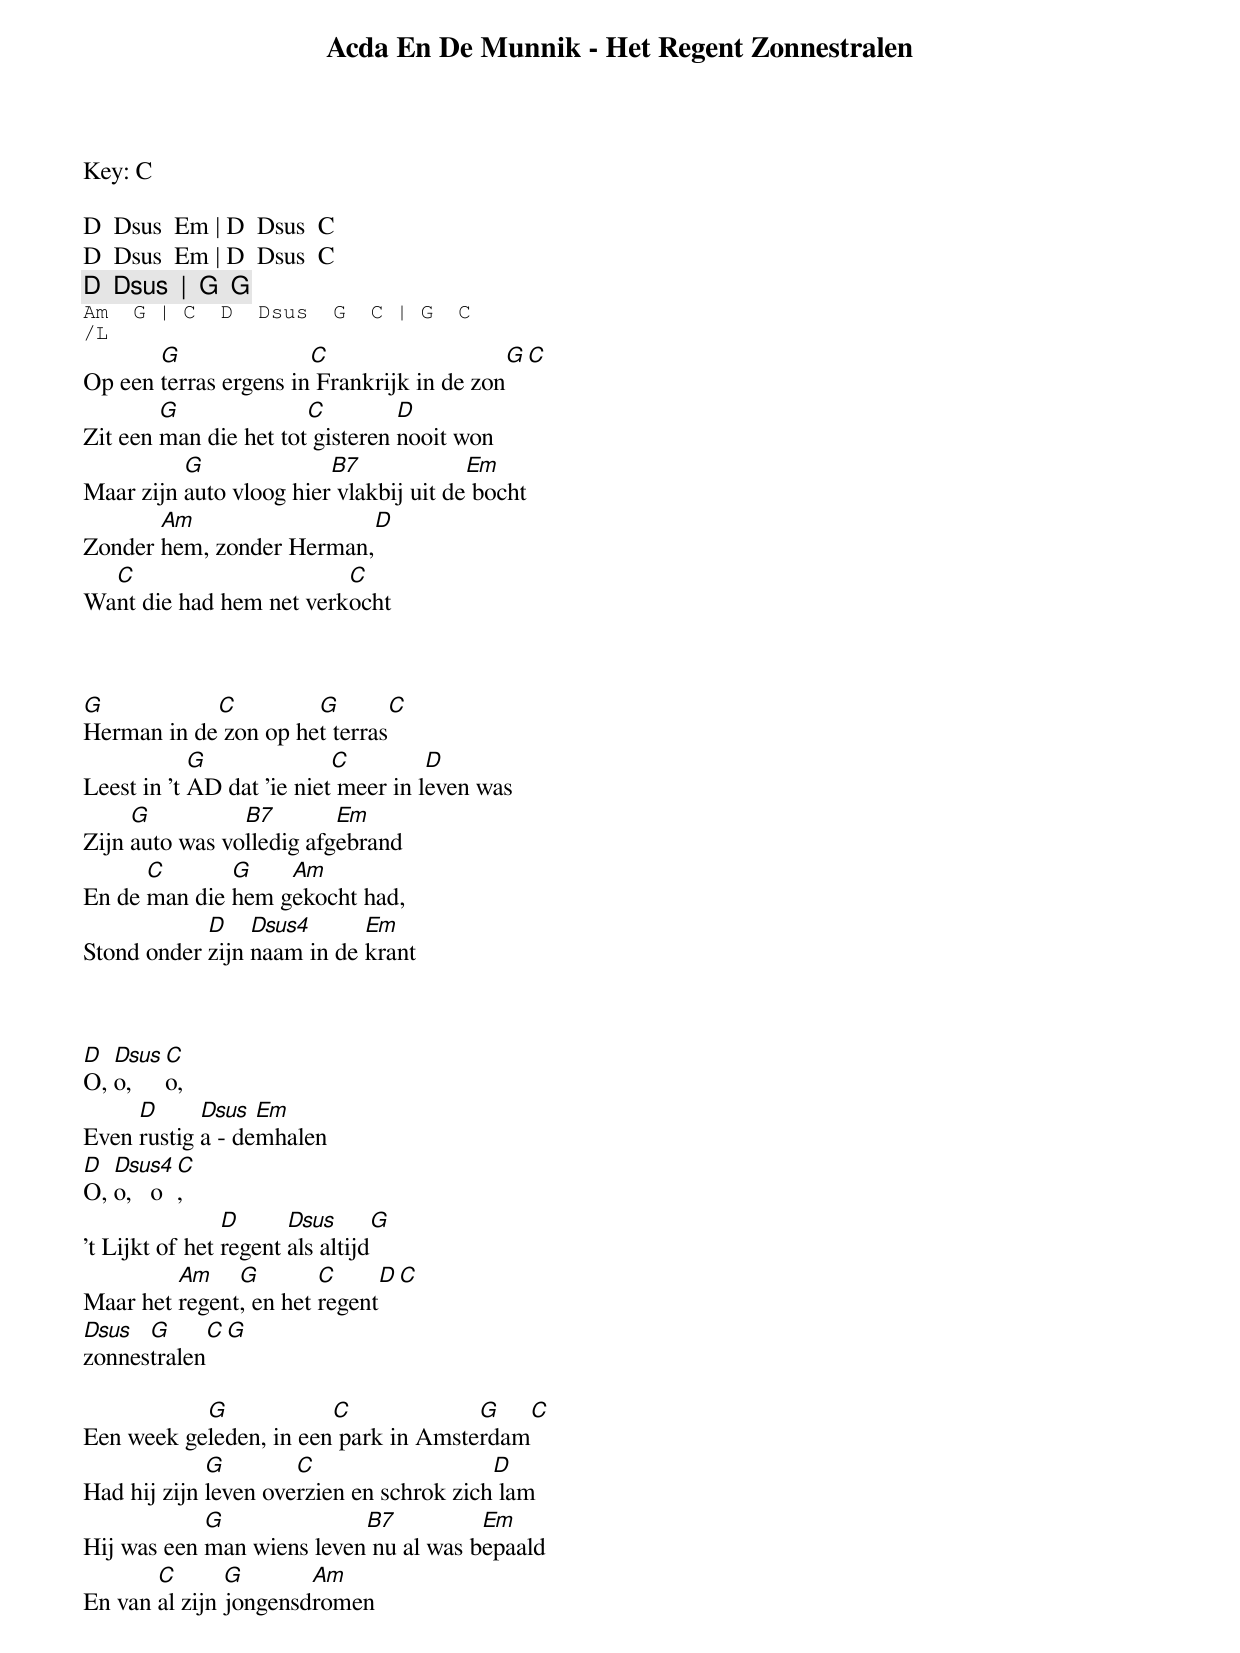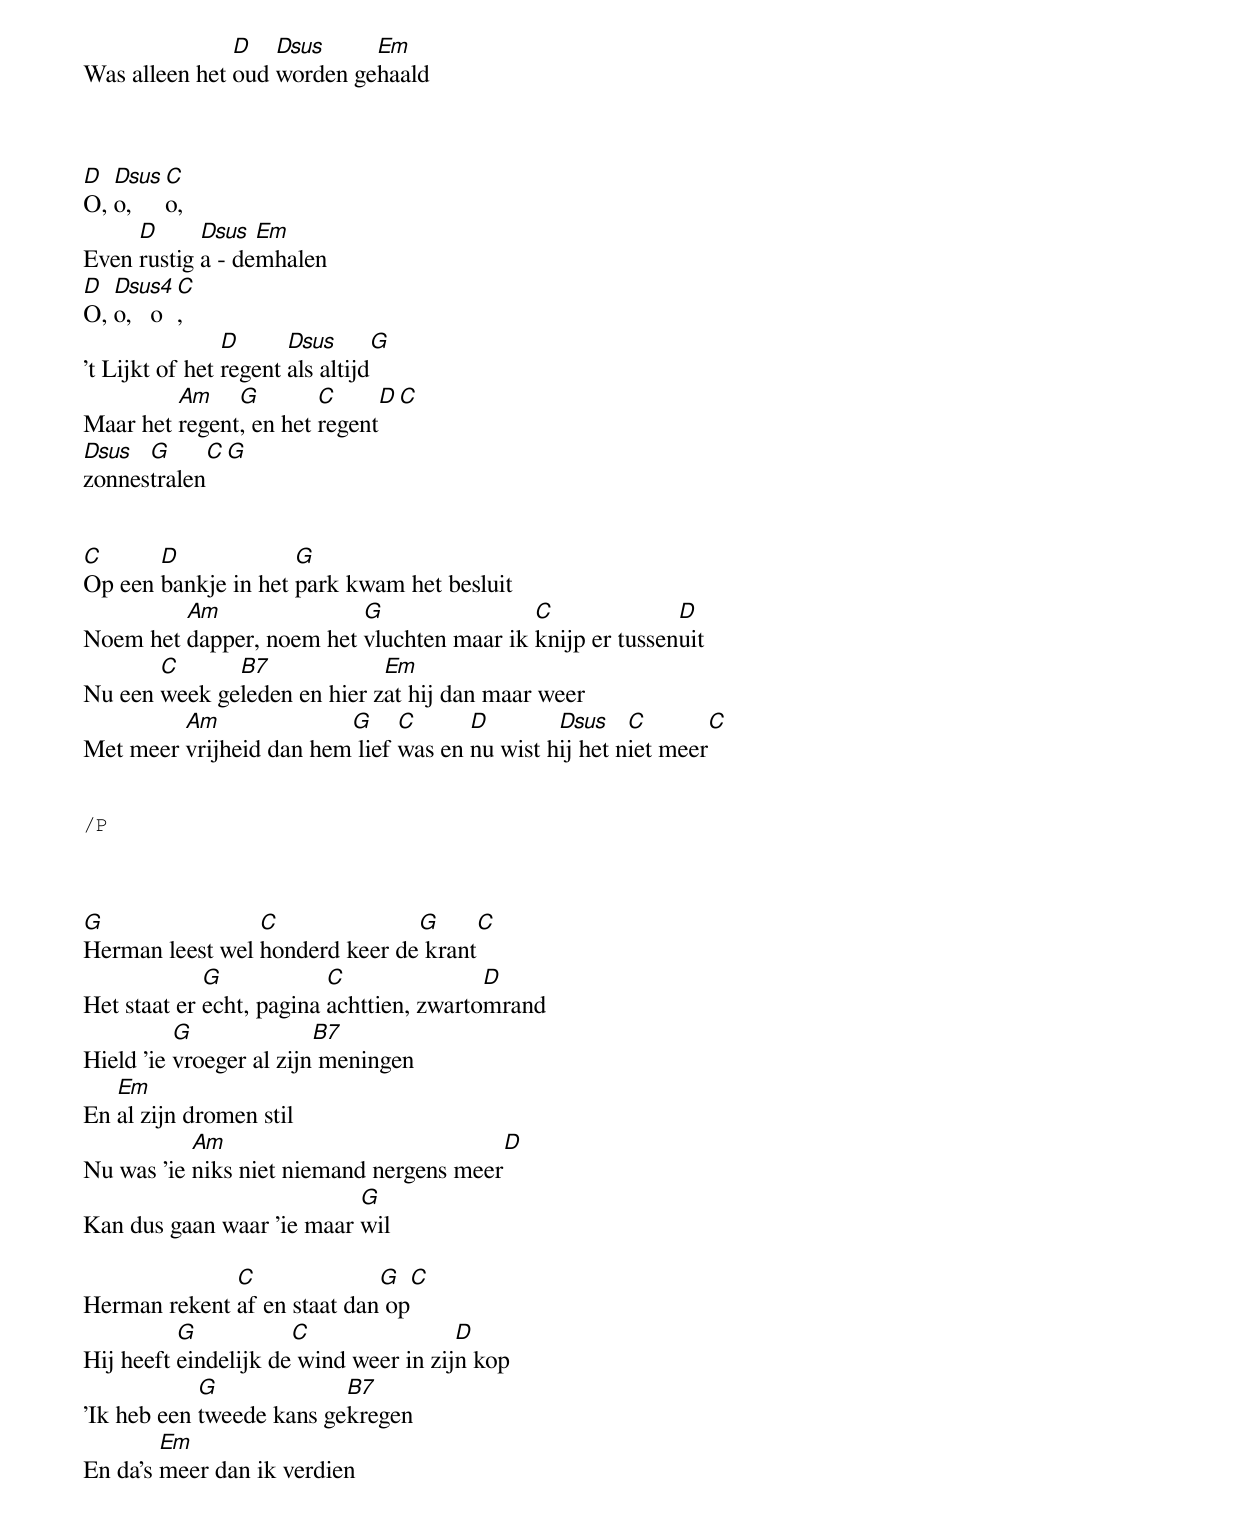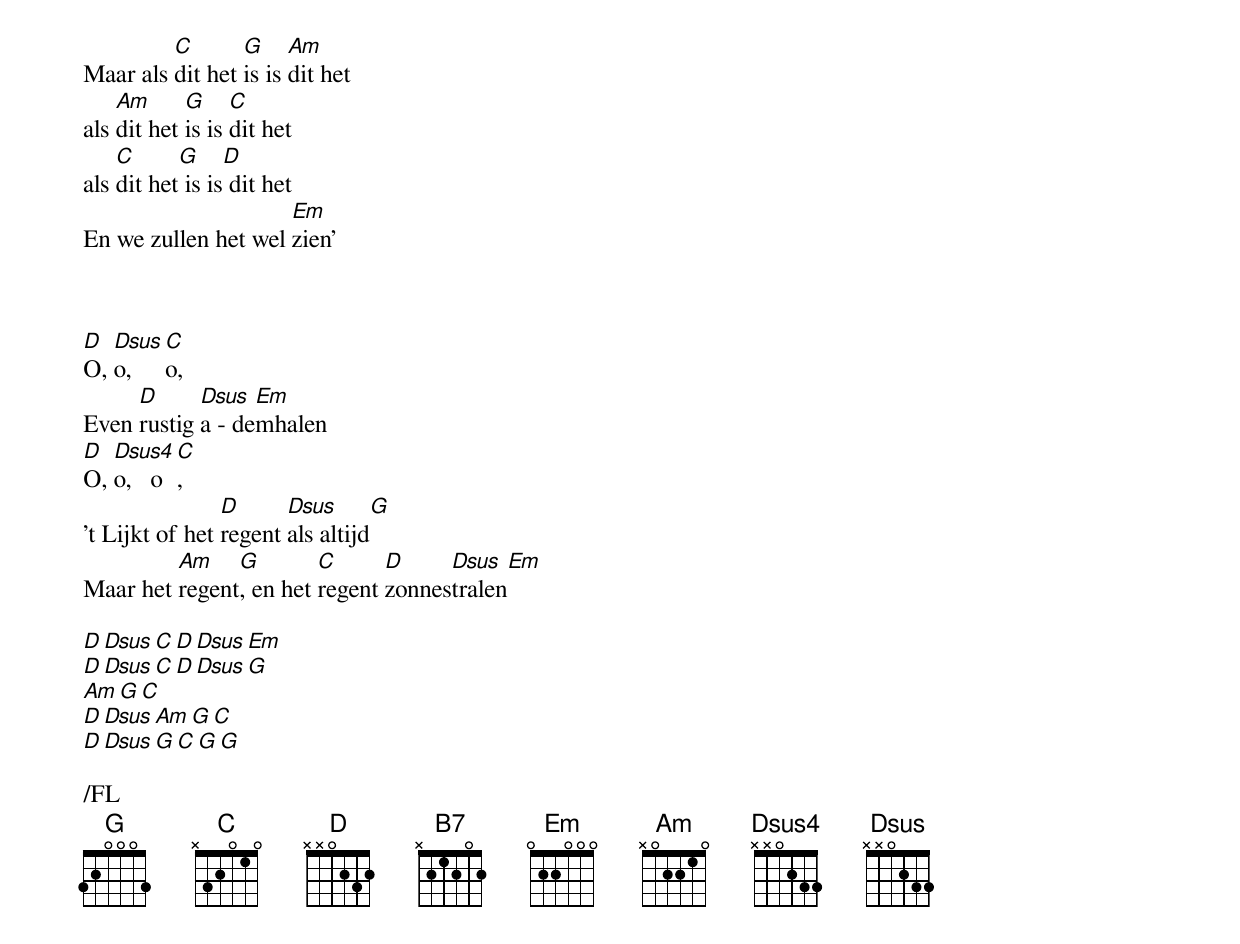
Acda En De Munnik - Het Regent Zonnestralen
Key: C
BPM: 110

D  Dsus  Em | D  Dsus  C
D  Dsus  Em | D  Dsus  C
D  Dsus  |  G  G
Am  G | C  D  Dsus  G  C | G  C
/L
       G               C                        G        C
Op een terras ergens in Frankrijk in de zon
        G              C         D
Zit een man die het tot gisteren nooit won
          G              B7             Em
Maar zijn auto vloog hier vlakbij uit de bocht
       Am                    D
Zonder hem, zonder Herman,
  C                      C
Want die had hem net verkocht



G           C         G       C
Herman in de zon op het terras
            G              C         D
Leest in 't AD dat 'ie niet meer in leven was
     G          B7        Em
Zijn auto was volledig afgebrand
      C       G    Am
En de man die hem gekocht had,
            D    Dsus4      Em
Stond onder zijn naam in de krant



D  Dsus C
O, o,   o,
     D      Dsus  Em
Even rustig a - demhalen
D  Dsus4 C
O, o,   o,
                D      Dsus      G
't Lijkt of het regent als altijd
         Am    G        C      D        C
Maar het regent, en het regent
Dsus  G      C     G
zonnestralen

           G            C             G    C
Een week geleden, in een park in Amsterdam
             G        C                   D
Had hij zijn leven overzien en schrok zich lam
            G              B7          Em
Hij was een man wiens leven nu al was bepaald
       C       G       Am
En van al zijn jongensdromen
               D   Dsus     Em
Was alleen het oud worden gehaald



D  Dsus C
O, o,   o,
     D      Dsus  Em
Even rustig a - demhalen
D  Dsus4 C
O, o,   o,
                D      Dsus      G
't Lijkt of het regent als altijd
         Am    G        C      D        C
Maar het regent, en het regent
Dsus  G      C     G
zonnestralen


C      D             G
Op een bankje in het park kwam het besluit
         Am               G                C              D
Noem het dapper, noem het vluchten maar ik knijp er tussenuit
       C      B7             Em
Nu een week geleden en hier zat hij dan maar weer
         Am              G     C      D        Dsus    C          C
Met meer vrijheid dan hem lief was en nu wist hij het niet meer


/P



G                C              G        C
Herman leest wel honderd keer de krant
             G            C               D
Het staat er echt, pagina achttien, zwartomrand
          G              B7
Hield 'ie vroeger al zijn meningen
   Em
En al zijn dromen stil
           Am                               D
Nu was 'ie niks niet niemand nergens meer
                           G
Kan dus gaan waar 'ie maar wil

              C              G       C
Herman rekent af en staat dan op
          G           C                D
Hij heeft eindelijk de wind weer in zijn kop
            G             B7
'Ik heb een tweede kans gekregen
        Em
En da's meer dan ik verdien
         C       G     Am
Maar als dit het is is dit het
    Am      G     C
als dit het is is dit het
    C      G     D
als dit het is is dit het
                     Em
En we zullen het wel zien'



D  Dsus C
O, o,   o,
     D      Dsus  Em
Even rustig a - demhalen
D  Dsus4 C
O, o,   o,
                D      Dsus      G
't Lijkt of het regent als altijd
         Am    G        C      D     Dsus  Em
Maar het regent, en het regent zonnestralen

D Dsus C D Dsus Em
D Dsus C D Dsus G
Am G C
D Dsus Am G C
D Dsus G C   G  G

/FL
